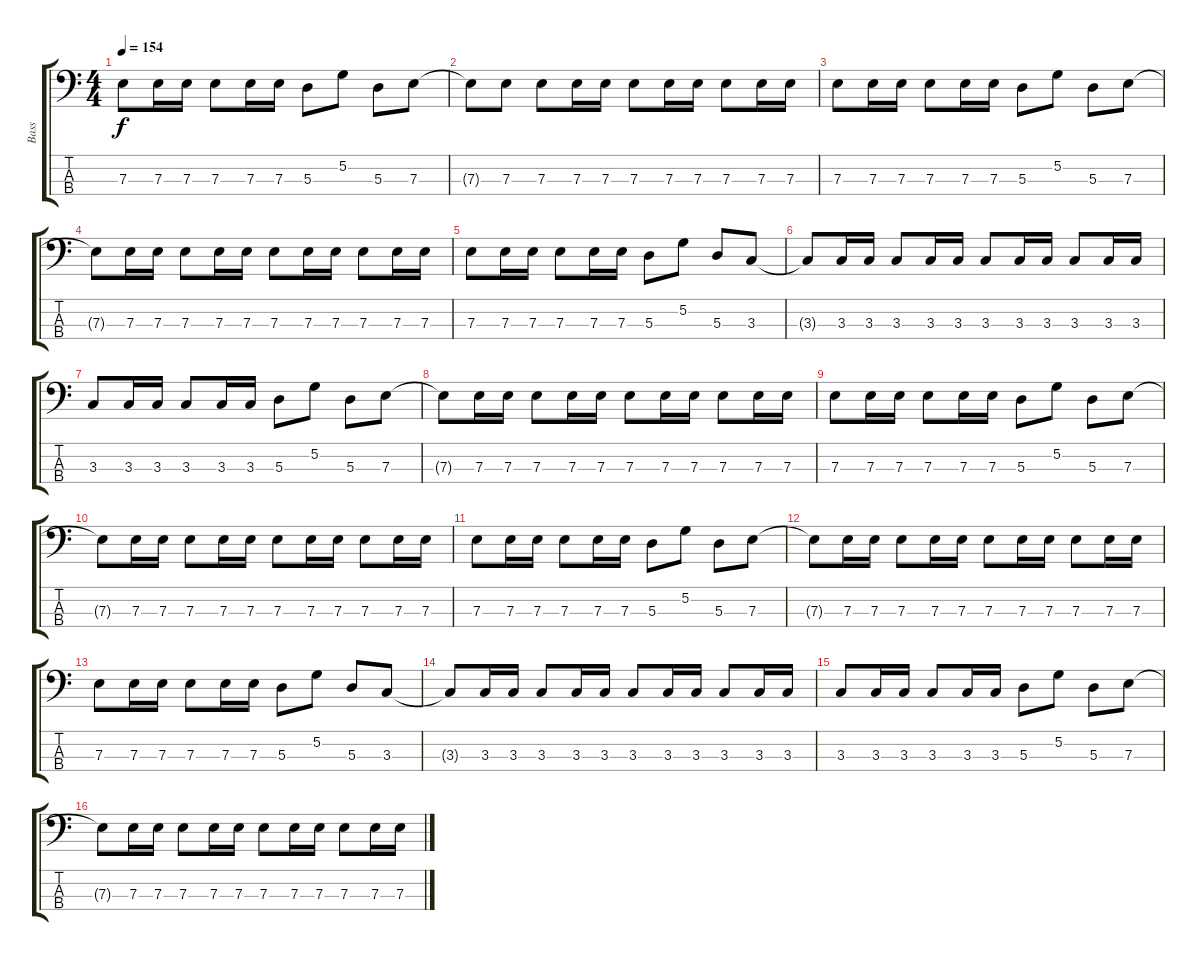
\track ("Bass" "Bass") {instrument electricbasspick}
\staff {score tabs}
\tuning (G2 D2 A1 E1) {hide}
\ts (4 4)
\tempo 154
\clef f4
\ks c
7.3.8{dy f} 7.3.16 7.3.16 7.3.8 7.3.16 7.3.16 5.3.8 5.2.8 5.3.8 7.3.8 |
7.3{t}.8 7.3.8 7.3.8 7.3.16 7.3.16 7.3.8 7.3.16 7.3.16 7.3.8 7.3.16 7.3.16 |
7.3.8 7.3.16 7.3.16 7.3.8 7.3.16 7.3.16 5.3.8 5.2.8 5.3.8 7.3.8 |
7.3{t}.8 7.3.16 7.3.16 7.3.8 7.3.16 7.3.16 7.3.8 7.3.16 7.3.16 7.3.8 7.3.16 7.3.16 |
7.3.8 7.3.16 7.3.16 7.3.8 7.3.16 7.3.16 5.3.8 5.2.8 5.3.8 3.3.8 |
3.3{t}.8 3.3.16 3.3.16 3.3.8 3.3.16 3.3.16 3.3.8 3.3.16 3.3.16 3.3.8 3.3.16 3.3.16 |
3.3.8 3.3.16 3.3.16 3.3.8 3.3.16 3.3.16 5.3.8 5.2.8 5.3.8 7.3.8 |
7.3{t}.8 7.3.16 7.3.16 7.3.8 7.3.16 7.3.16 7.3.8 7.3.16 7.3.16 7.3.8 7.3.16 7.3.16 |
7.3.8 7.3.16 7.3.16 7.3.8 7.3.16 7.3.16 5.3.8 5.2.8 5.3.8 7.3.8 |
7.3{t}.8 7.3.16 7.3.16 7.3.8 7.3.16 7.3.16 7.3.8 7.3.16 7.3.16 7.3.8 7.3.16 7.3.16 |
7.3.8 7.3.16 7.3.16 7.3.8 7.3.16 7.3.16 5.3.8 5.2.8 5.3.8 7.3.8 |
7.3{t}.8 7.3.16 7.3.16 7.3.8 7.3.16 7.3.16 7.3.8 7.3.16 7.3.16 7.3.8 7.3.16 7.3.16 |
7.3.8 7.3.16 7.3.16 7.3.8 7.3.16 7.3.16 5.3.8 5.2.8 5.3.8 3.3.8 |
3.3{t}.8 3.3.16 3.3.16 3.3.8 3.3.16 3.3.16 3.3.8 3.3.16 3.3.16 3.3.8 3.3.16 3.3.16 |
3.3.8 3.3.16 3.3.16 3.3.8 3.3.16 3.3.16 5.3.8 5.2.8 5.3.8 7.3.8 |
7.3{t}.8 7.3.16 7.3.16 7.3.8 7.3.16 7.3.16 7.3.8 7.3.16 7.3.16 7.3.8 7.3.16 7.3.16
